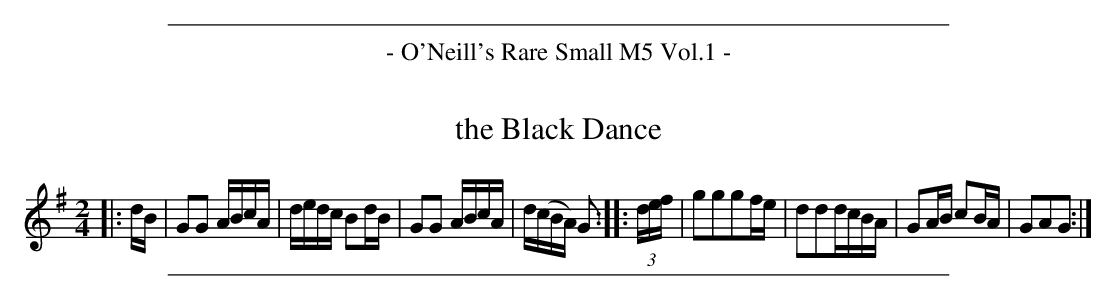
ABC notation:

X:1
T: the Black Dance
M: 2/4
L: 1/16
K: G
|: dB |\
G2G2 ABcA | dedc B2dB | G2G2 ABcA | d(cBA) G2 ::\
(3def | g2g2g2fe | d2d2dcBA | G2AB c2BA | G2A2G2 :|
